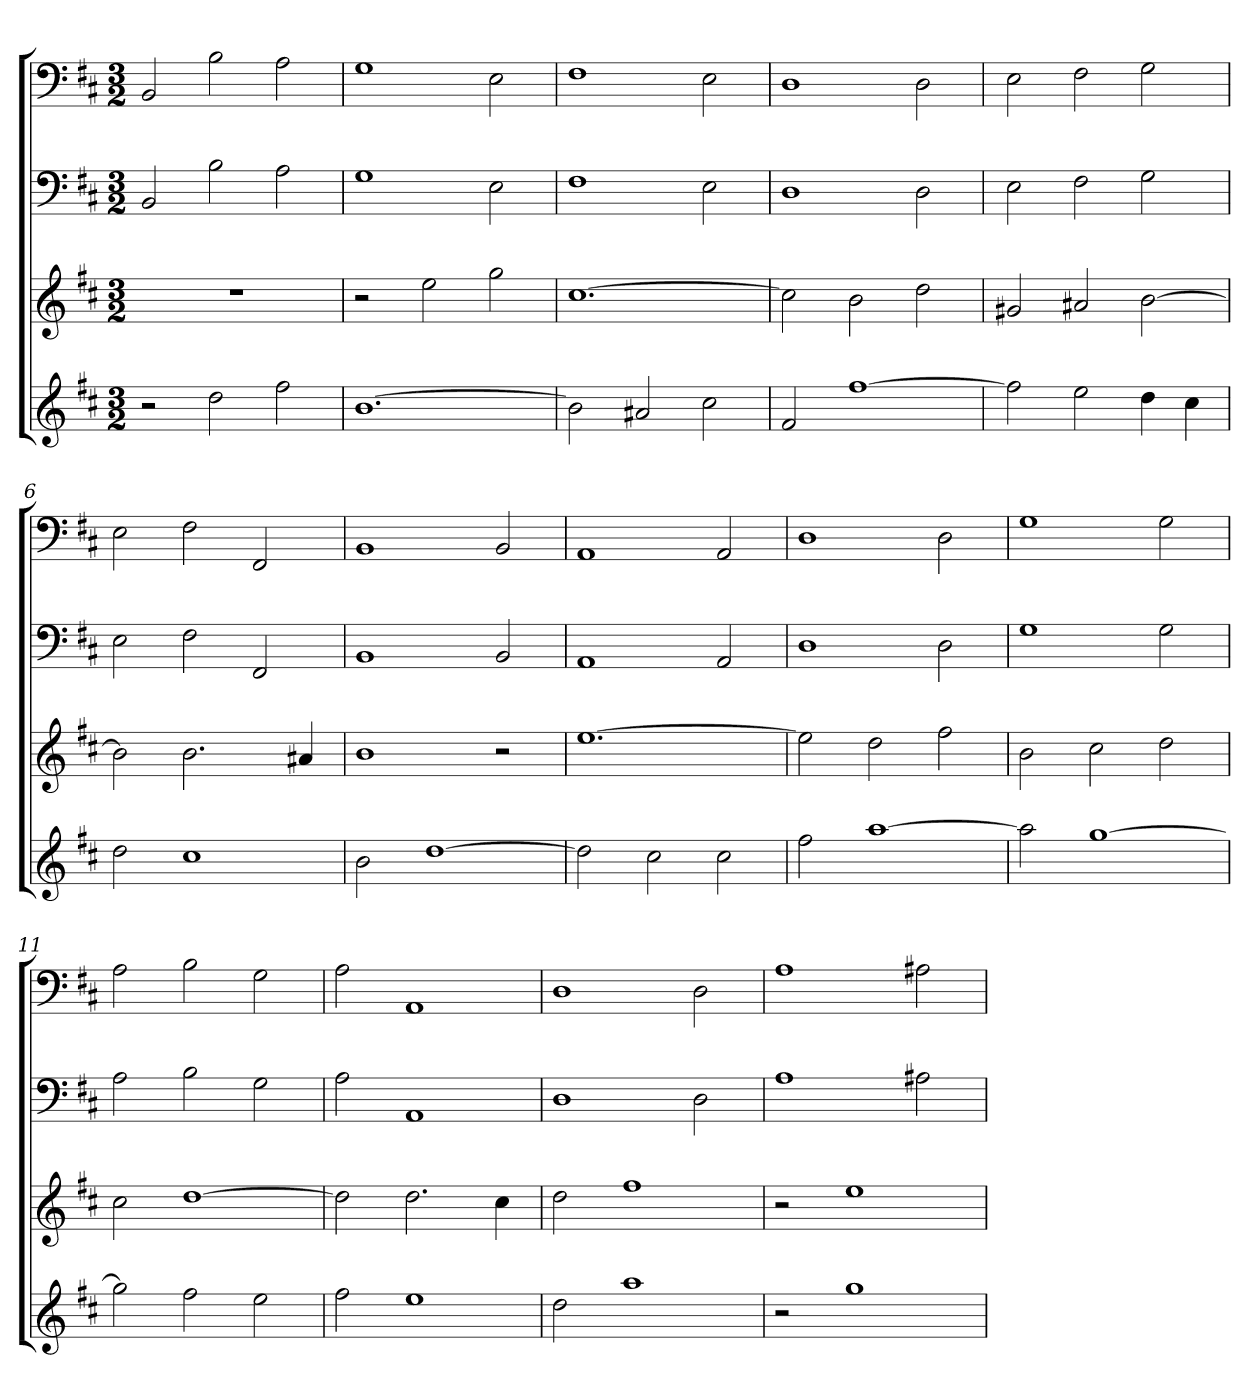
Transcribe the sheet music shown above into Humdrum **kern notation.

**kern	**kern	**kern	**kern
*part4	*part3	*part2	*part1
*staff4	*staff3	*staff2	*staff1
*k[f#c#]	*k[f#c#]	*k[f#c#]	*k[f#c#]
*b:	*b:	*b:	*b:
*M3/2	*M3/2	*M3/2	*M3/2
=1	=1	=1	=1
2r	1.r	2BB	2BB
2dd	.	2B	2B
2ff#	.	2A	2A
=2	=2	=2	=2
[1.b	2r	1G	1G
.	2ee	.	.
.	2gg	2E	2E
=3	=3	=3	=3
2b]	[1.cc#	1F#	1F#
2a#X	.	.	.
2cc#	.	2E	2E
=4	=4	=4	=4
2f#	2cc#]	1D	1D
[1ff#	2b	.	.
.	2dd	2D	2D
=5	=5	=5	=5
2ff#]	2g#X	2E	2E
2ee	2a#X	2F#	2F#
4dd	[2b	2G	2G
4cc#	.	.	.
=6	=6	=6	=6
2dd	2b]	2E	2E
1cc#	2.b	2F#	2F#
.	.	2FF#	2FF#
.	4a#X	.	.
=7	=7	=7	=7
2b	1b	1BB	1BB
[1dd	.	.	.
.	2r	2BB	2BB
=8	=8	=8	=8
2dd]	[1.ee	1AA	1AA
2cc#	.	.	.
2cc#	.	2AA	2AA
=9	=9	=9	=9
2ff#	2ee]	1D	1D
[1aa	2dd	.	.
.	2ff#	2D	2D
=10	=10	=10	=10
2aa]	2b	1G	1G
[1gg	2cc#	.	.
.	2dd	2G	2G
=11	=11	=11	=11
2gg]	2cc#	2A	2A
2ff#	[1dd	2B	2B
2ee	.	2G	2G
=12	=12	=12	=12
2ff#	2dd]	2A	2A
1ee	2.dd	1AA	1AA
.	4cc#	.	.
=13	=13	=13	=13
2dd	2dd	1D	1D
1aa	1ff#	.	.
.	.	2D	2D
=14	=14	=14	=14
2r	2r	1A	1A
1gg	1ee	.	.
.	.	2A#X	2A#X
=	=	=	=
*-	*-	*-	*-
